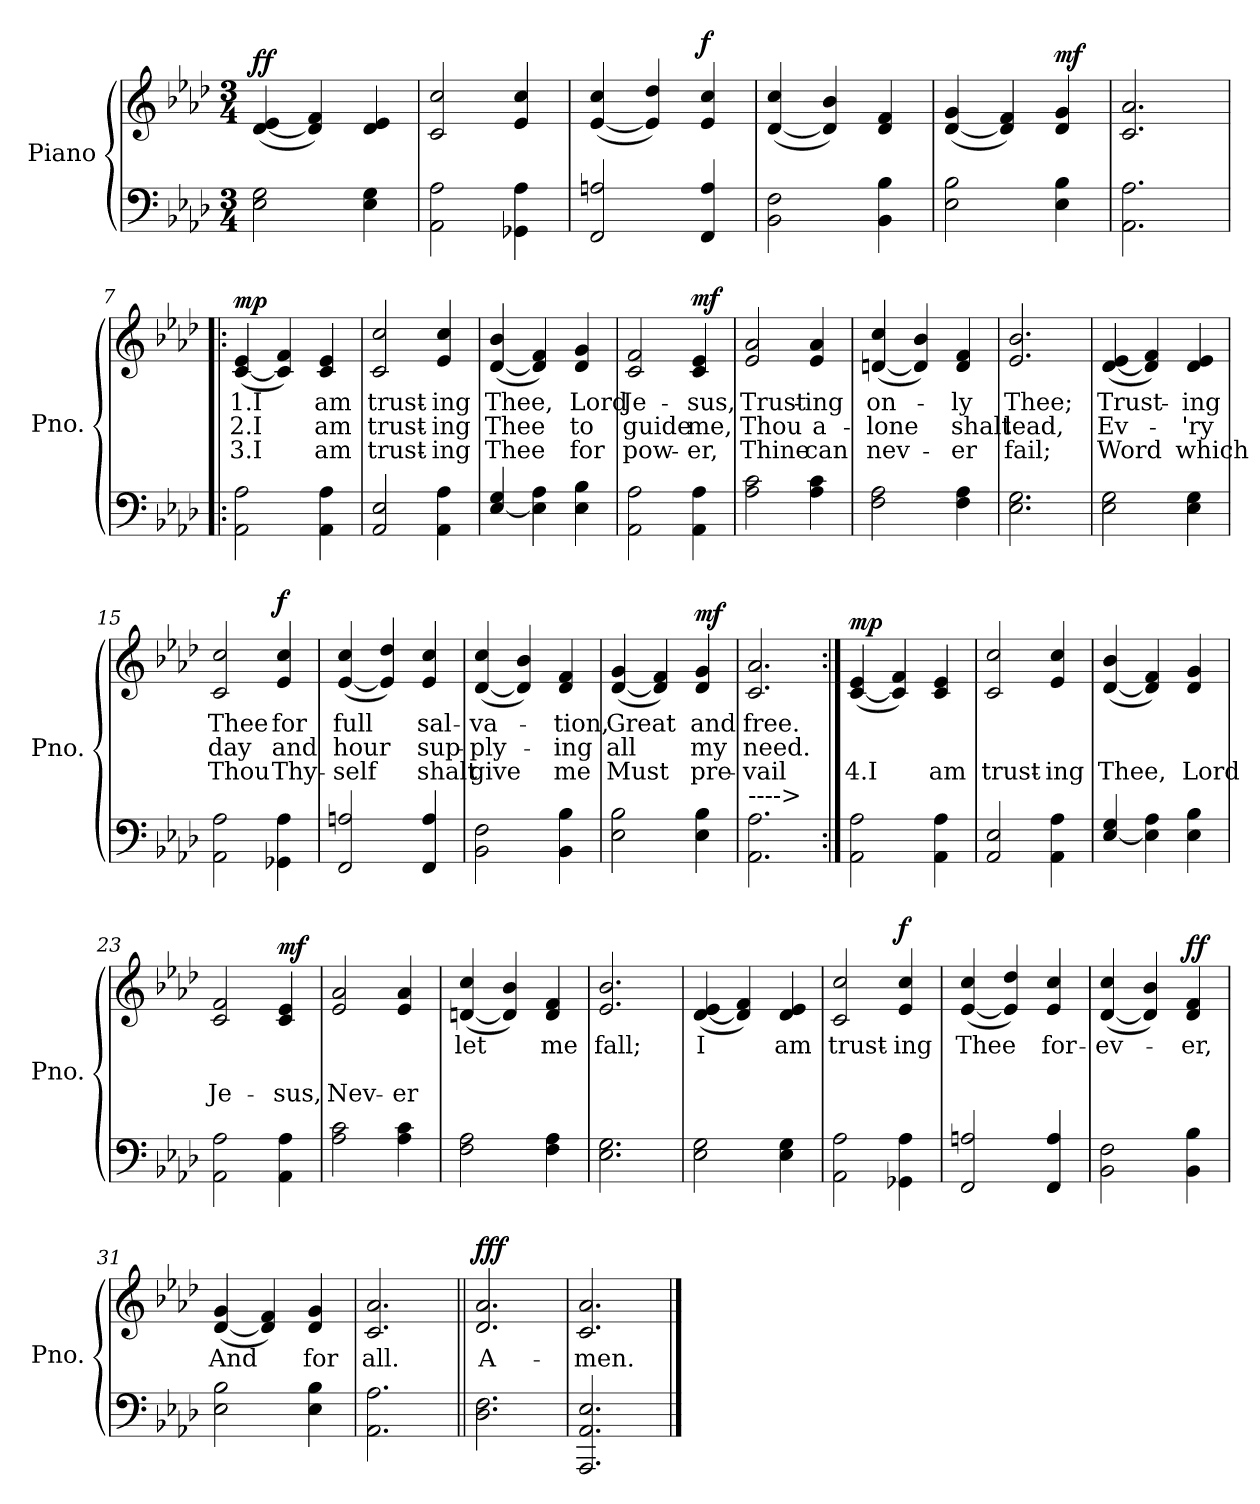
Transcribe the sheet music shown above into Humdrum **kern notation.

**kern	**kern	**text	**text	**text	**dynam
*part1	*part1	*part1	*part1	*part1	*part1
*staff2	*staff1	*staff1	*staff1	*staff1	*staff1/2
*I"Piano	*	*	*	*	*
*I'Pno.	*	*	*	*	*
*clefF4	*clefG2	*	*	*	*
*k[b-e-a-d-]	*k[b-e-a-d-]	*	*	*	*
*M3/4	*M3/4	*	*	*	*
*MM110	*MM110	*	*	*	*
=1	=1	=1	=1	=1	=1
!	!	!	!	!	!LO:DY:b
2E-\ 2G\	(>[4d-/ 4e-/	.	.	.	ff
.	4d-/] 4f/)	.	.	.	.
4E-\ 4G\	4d-/ 4e-/	.	.	.	.
=2	=2	=2	=2	=2	=2
2AA-\ 2A-\	2c/ 2cc/	.	.	.	.
4GG-X\ 4A-\	4e-/ 4cc/	.	.	.	.
=3	=3	=3	=3	=3	=3
2FF/ 2An/	(>[4e-/ 4cc/	.	.	.	.
.	4e-/] 4dd-/)	.	.	.	.
!	!	!	!	!	!LO:DY:b
4FF/ 4A/	4e-/ 4cc/	.	.	.	f
=4	=4	=4	=4	=4	=4
2BB-\ 2F\	(>[4d-/ 4cc/	.	.	.	.
.	4d-/] 4b-/)	.	.	.	.
4BB-\ 4B-\	4d-/ 4f/	.	.	.	.
=5	=5	=5	=5	=5	=5
2E-\ 2B-\	(>[4d-/ 4g/	.	.	.	.
.	4d-/] 4f/)	.	.	.	.
!	!	!	!	!	!LO:DY:b
4E-\ 4B-\	4d-/ 4g/	.	.	.	mf
=6	=6	=6	=6	=6	=6
2.AA-\ 2.A-\	2.c/ 2.a-/	.	.	.	.
=7!|:	=7!|:	=7!|:	=7!|:	=7!|:	=7!|:
!	!	!LO:LY:b	!LO:LY:b	!LO:LY:b	!LO:DY:a
2AA-\ 2A-\	(>[4c/ 4e-/	1.I	2.I	3.I	mp
.	4c/] 4f/)	.	.	.	.
!	!	!LO:LY:b	!LO:LY:b	!LO:LY:b	!
4AA-\ 4A-\	4c/ 4e-/	am	am	am	.
=8	=8	=8	=8	=8	=8
!	!	!LO:LY:b	!LO:LY:b	!LO:LY:b	!
2AA-/ 2E-/	2c/ 2cc/	trust-	trust-	trust-	.
!	!	!LO:LY:b	!LO:LY:b	!LO:LY:b	!
4AA-\ 4A-\	4e-/ 4cc/	-ing	-ing	-ing	.
=9	=9	=9	=9	=9	=9
!	!	!LO:LY:b	!LO:LY:b	!LO:LY:b	!
[4E-/ 4G/	(>[4d-/ 4b-/	Thee,	Thee	Thee	.
4E-\] 4A-\	4d-/] 4f/)	.	.	.	.
!	!	!LO:LY:b	!LO:LY:b	!LO:LY:b	!
4E-\ 4B-\	4d-/ 4g/	Lord	to	for	.
!!LO:LB:g=z
=10	=10	=10	=10	=10	=10
!	!	!LO:LY:b	!LO:LY:b	!LO:LY:b	!
2AA-\ 2A-\	2c/ 2f/	Je-	guide	pow-	.
!	!	!LO:LY:b	!LO:LY:b	!LO:LY:b	!LO:DY:a
4AA-\ 4A-\	4c/ 4e-/	-sus,	me,	-er,	mf
=11	=11	=11	=11	=11	=11
!	!	!LO:LY:b	!LO:LY:b	!LO:LY:b	!
2A-\ 2c\	2e-/ 2a-/	Trust-	Thou	Thine	.
!	!	!LO:LY:b	!LO:LY:b	!LO:LY:b	!
4A-\ 4c\	4e-/ 4a-/	-ing	a-	can	.
=12	=12	=12	=12	=12	=12
!	!	!LO:LY:b	!LO:LY:b	!LO:LY:b	!
2F\ 2A-\	(>[4dn/ 4cc/	on-	-lone	nev-	.
.	4d/] 4b-/)	.	.	.	.
!	!	!LO:LY:b	!LO:LY:b	!LO:LY:b	!
4F\ 4A-\	4d/ 4f/	-ly	shalt	-er	.
=13	=13	=13	=13	=13	=13
!	!	!LO:LY:b	!LO:LY:b	!LO:LY:b	!
2.E-\ 2.G\	2.e-/ 2.b-/	Thee;	lead,	fail;	.
=14	=14	=14	=14	=14	=14
!	!	!LO:LY:b	!LO:LY:b	!LO:LY:b	!
2E-\ 2G\	(>[4d-/ 4e-/	Trust-	Ev-	Word	.
.	4d-/] 4f/)	.	.	.	.
!	!	!LO:LY:b	!LO:LY:b	!LO:LY:b	!
4E-\ 4G\	4d-/ 4e-/	-ing	-'ry	which	.
=15	=15	=15	=15	=15	=15
!	!	!LO:LY:b	!LO:LY:b	!LO:LY:b	!
2AA-\ 2A-\	2c/ 2cc/	Thee	day	Thou	.
!	!	!LO:LY:b	!LO:LY:b	!LO:LY:b	!LO:DY:a
4GG-X\ 4A-\	4e-/ 4cc/	for	and	Thy-	f
=16	=16	=16	=16	=16	=16
!	!	!LO:LY:b	!LO:LY:b	!LO:LY:b	!
2FF/ 2An/	(>[4e-/ 4cc/	full	hour	-self	.
.	4e-/] 4dd-/)	.	.	.	.
!	!	!LO:LY:b	!LO:LY:b	!LO:LY:b	!
4FF/ 4A/	4e-/ 4cc/	sal-	sup-	shalt	.
!!LO:LB:g=z
=17	=17	=17	=17	=17	=17
!	!	!LO:LY:b	!LO:LY:b	!LO:LY:b	!
2BB-\ 2F\	(>[4d-/ 4cc/	-va-	-ply-	give	.
.	4d-/] 4b-/)	.	.	.	.
!	!	!LO:LY:b	!LO:LY:b	!LO:LY:b	!
4BB-\ 4B-\	4d-/ 4f/	-tion,	-ing	me	.
=18	=18	=18	=18	=18	=18
!	!	!LO:LY:b	!LO:LY:b	!LO:LY:b	!
2E-\ 2B-\	(>[4d-/ 4g/	Great	all	Must	.
.	4d-/] 4f/)	.	.	.	.
!	!	!LO:LY:b	!LO:LY:b	!LO:LY:b	!LO:DY:a
4E-\ 4B-\	4d-/ 4g/	and	my	pre-	mf
=19	=19	=19	=19	=19	=19
!LO:TX:a:t=---->	!	!	!	!	!
!	!	!LO:LY:b	!LO:LY:b	!LO:LY:b	!
2.AA-\ 2.A-\	2.c/ 2.a-/	free.	need.	-vail	.
=20:|!	=20:|!	=20:|!	=20:|!	=20:|!	=20:|!
!	!	!	!	!LO:LY:b	!LO:DY:a
2AA-\ 2A-\	(>[4c/ 4e-/	.	.	4.I	mp
.	4c/] 4f/)	.	.	.	.
!	!	!	!	!LO:LY:b	!
4AA-\ 4A-\	4c/ 4e-/	.	.	am	.
=21	=21	=21	=21	=21	=21
!	!	!	!	!LO:LY:b	!
2AA-/ 2E-/	2c/ 2cc/	.	.	trust-	.
!	!	!	!	!LO:LY:b	!
4AA-\ 4A-\	4e-/ 4cc/	.	.	-ing	.
=22	=22	=22	=22	=22	=22
!	!	!	!	!LO:LY:b	!
[4E-/ 4G/	(>[4d-/ 4b-/	.	.	Thee,	.
4E-\] 4A-\	4d-/] 4f/)	.	.	.	.
!	!	!	!	!LO:LY:b	!
4E-\ 4B-\	4d-/ 4g/	.	.	Lord	.
=23	=23	=23	=23	=23	=23
!	!	!	!	!LO:LY:b	!
2AA-\ 2A-\	2c/ 2f/	.	.	Je-	.
!	!	!	!	!LO:LY:b	!LO:DY:a
4AA-\ 4A-\	4c/ 4e-/	.	.	-sus,	mf
=24	=24	=24	=24	=24	=24
!	!	!	!	!LO:LY:b	!
2A-\ 2c\	2e-/ 2a-/	.	.	Nev-	.
!	!	!	!	!LO:LY:b	!
4A-\ 4c\	4e-/ 4a-/	.	.	-er	.
!!LO:LB:g=z
=25	=25	=25	=25	=25	=25
!	!	!LO:LY:b	!	!	!
2F\ 2A-\	(>[4dn/ 4cc/	let	.	.	.
.	4d/] 4b-/)	.	.	.	.
!	!	!LO:LY:b	!	!	!
4F\ 4A-\	4d/ 4f/	me	.	.	.
=26	=26	=26	=26	=26	=26
!	!	!LO:LY:b	!	!	!
2.E-\ 2.G\	2.e-/ 2.b-/	fall;	.	.	.
=27	=27	=27	=27	=27	=27
!	!	!LO:LY:b	!	!	!
2E-\ 2G\	(>[4d-/ 4e-/	I	.	.	.
.	4d-/] 4f/)	.	.	.	.
!	!	!LO:LY:b	!	!	!
4E-\ 4G\	4d-/ 4e-/	am	.	.	.
=28	=28	=28	=28	=28	=28
!	!	!LO:LY:b	!	!	!
2AA-\ 2A-\	2c/ 2cc/	trust-	.	.	.
*	*MM100	*	*	*	*
!	!	!LO:LY:b	!	!	!LO:DY:a
4GG-X\ 4A-\	4e-/ 4cc/	-ing	.	.	f
=29	=29	=29	=29	=29	=29
!	!	!LO:LY:b	!	!	!
2FF/ 2An/	(>[4e-/ 4cc/	Thee	.	.	.
.	4e-/] 4dd-/)	.	.	.	.
!	!	!LO:LY:b	!	!	!
4FF/ 4A/	4e-/ 4cc/	for-	.	.	.
=30	=30	=30	=30	=30	=30
!	!	!LO:LY:b	!	!	!
2BB-\ 2F\	(>[4d-/ 4cc/	-ev-	.	.	.
.	4d-/] 4b-/)	.	.	.	.
*	*MM90	*	*	*	*
!	!	!LO:LY:b	!	!	!LO:DY:a
4BB-\ 4B-\	4d-/ 4f/	-er,	.	.	ff
=31	=31	=31	=31	=31	=31
!	!	!LO:LY:b	!	!	!
2E-\ 2B-\	(>[4d-/ 4g/	And	.	.	.
.	4d-/] 4f/)	.	.	.	.
*	*MM80	*	*	*	*
!	!	!LO:LY:b	!	!	!
4E-\ 4B-\	4d-/ 4g/	for	.	.	.
=32	=32	=32	=32	=32	=32
!	!	!LO:LY:b	!	!	!
2.AA-\ 2.A-\	2.c/ 2.a-/	all.	.	.	.
=33||	=33||	=33||	=33||	=33||	=33||
*	*MM70	*	*	*	*
!	!	!LO:LY:b	!	!	!LO:DY:a
2.D-\ 2.F\	2.d-/ 2.a-/	A-	.	.	fff
=34	=34	=34	=34	=34	=34
*	*MM60	*	*	*	*
!	!	!LO:LY:b	!	!	!
2.AAA-/ 2.AA-/ 2.E-/	2.c/ 2.a-/	-men.	.	.	.
==	==	==	==	==	==
*-	*-	*-	*-	*-	*-
